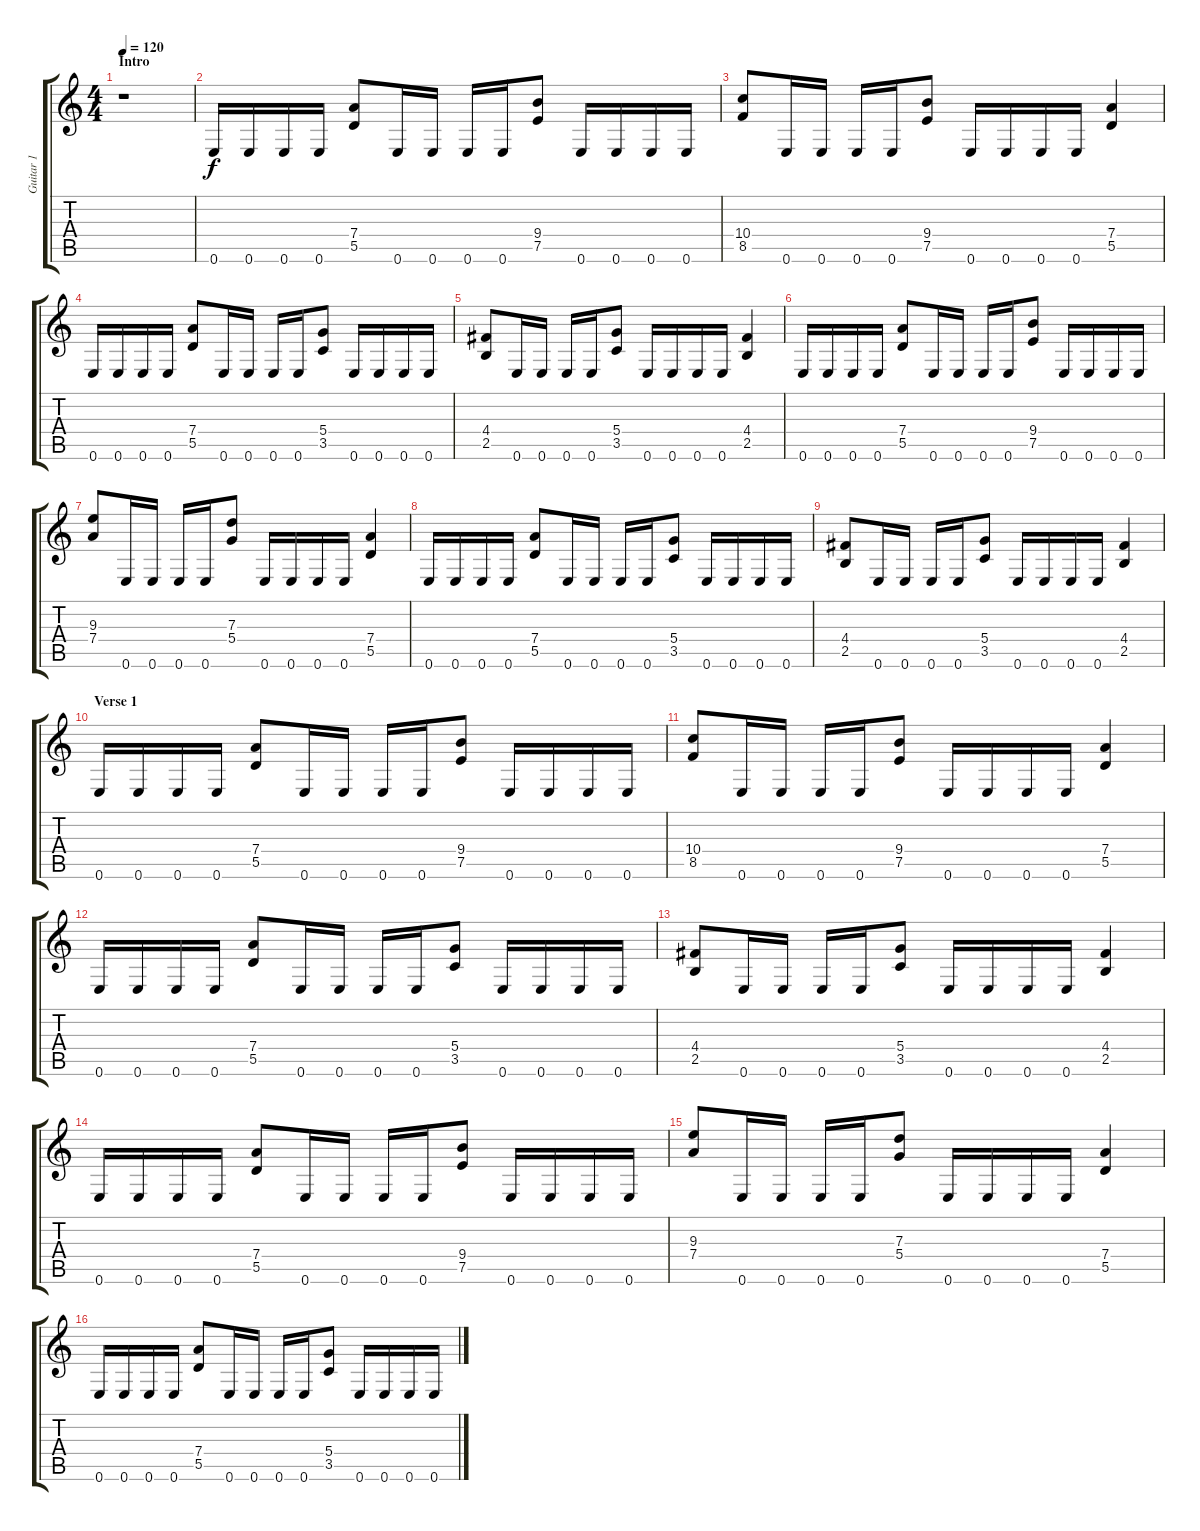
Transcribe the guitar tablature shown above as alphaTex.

\track ("Guitar 1" "Guitar 1") {instrument distortionguitar}
\staff {score tabs}
\tuning (E4 B3 G3 D3 A2 E2) {hide}
\ts (4 4)
\section ("" "Intro")
\tempo 120
\clef g2
\ks c
r.1{dy f instrument distortionguitar} |
0.6.16 0.6.16 0.6.16 0.6.16 (7.4 5.5).8 0.6.16 0.6.16 0.6.16 0.6.16 (9.4 7.5).8 0.6.16 0.6.16 0.6.16 0.6.16 |
(10.4 8.5).8 0.6.16 0.6.16 0.6.16 0.6.16 (9.4 7.5).8 0.6.16 0.6.16 0.6.16 0.6.16 (7.4 5.5).4 |
0.6.16 0.6.16 0.6.16 0.6.16 (7.4 5.5).8 0.6.16 0.6.16 0.6.16 0.6.16 (5.4 3.5).8 0.6.16 0.6.16 0.6.16 0.6.16 |
(4.4 2.5).8 0.6.16 0.6.16 0.6.16 0.6.16 (5.4 3.5).8 0.6.16 0.6.16 0.6.16 0.6.16 (4.4 2.5).4 |
0.6.16 0.6.16 0.6.16 0.6.16 (7.4 5.5).8 0.6.16 0.6.16 0.6.16 0.6.16 (9.4 7.5).8 0.6.16 0.6.16 0.6.16 0.6.16 |
(9.3 7.4).8 0.6.16 0.6.16 0.6.16 0.6.16 (7.3 5.4).8 0.6.16 0.6.16 0.6.16 0.6.16 (7.4 5.5).4 |
0.6.16 0.6.16 0.6.16 0.6.16 (7.4 5.5).8 0.6.16 0.6.16 0.6.16 0.6.16 (5.4 3.5).8 0.6.16 0.6.16 0.6.16 0.6.16 |
(4.4 2.5).8 0.6.16 0.6.16 0.6.16 0.6.16 (5.4 3.5).8 0.6.16 0.6.16 0.6.16 0.6.16 (4.4 2.5).4 |
\section ("" "Verse 1")
0.6.16 0.6.16 0.6.16 0.6.16 (7.4 5.5).8 0.6.16 0.6.16 0.6.16 0.6.16 (9.4 7.5).8 0.6.16 0.6.16 0.6.16 0.6.16 |
(10.4 8.5).8 0.6.16 0.6.16 0.6.16 0.6.16 (9.4 7.5).8 0.6.16 0.6.16 0.6.16 0.6.16 (7.4 5.5).4 |
0.6.16 0.6.16 0.6.16 0.6.16 (7.4 5.5).8 0.6.16 0.6.16 0.6.16 0.6.16 (5.4 3.5).8 0.6.16 0.6.16 0.6.16 0.6.16 |
(4.4 2.5).8 0.6.16 0.6.16 0.6.16 0.6.16 (5.4 3.5).8 0.6.16 0.6.16 0.6.16 0.6.16 (4.4 2.5).4 |
0.6.16 0.6.16 0.6.16 0.6.16 (7.4 5.5).8 0.6.16 0.6.16 0.6.16 0.6.16 (9.4 7.5).8 0.6.16 0.6.16 0.6.16 0.6.16 |
(9.3 7.4).8 0.6.16 0.6.16 0.6.16 0.6.16 (7.3 5.4).8 0.6.16 0.6.16 0.6.16 0.6.16 (7.4 5.5).4 |
0.6.16 0.6.16 0.6.16 0.6.16 (7.4 5.5).8 0.6.16 0.6.16 0.6.16 0.6.16 (5.4 3.5).8 0.6.16 0.6.16 0.6.16 0.6.16
